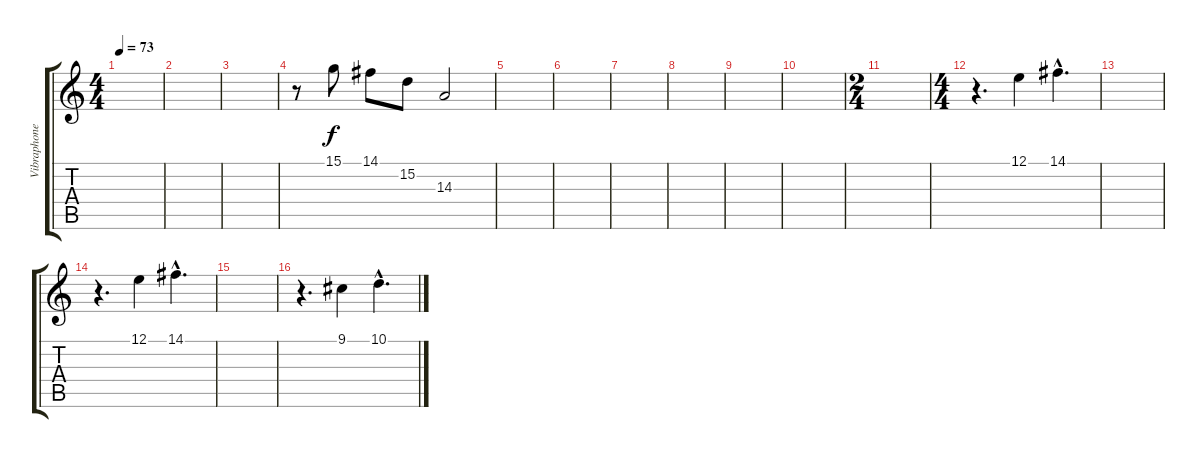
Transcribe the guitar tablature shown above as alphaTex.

\track ("Vibraphone" "Vibraphone") {instrument vibraphone}
\staff {score tabs}
\tuning (E4 B3 G3 D3 A2 E2) {hide}
\ts (4 4)
\tempo 73
\clef g2
\ks c
|
|
|
r.8 15.1.8 14.1.8 15.2.8 14.3.2 |
|
|
|
|
|
|
\ts (2 4)
|
\ts (4 4)
r.4{d} 12.1.4 14.1{hac}.4{d} |
|
r.4{d} 12.1.4 14.1{hac}.4{d} |
|
r.4{d} 9.1.4 10.1{hac}.4{d}
